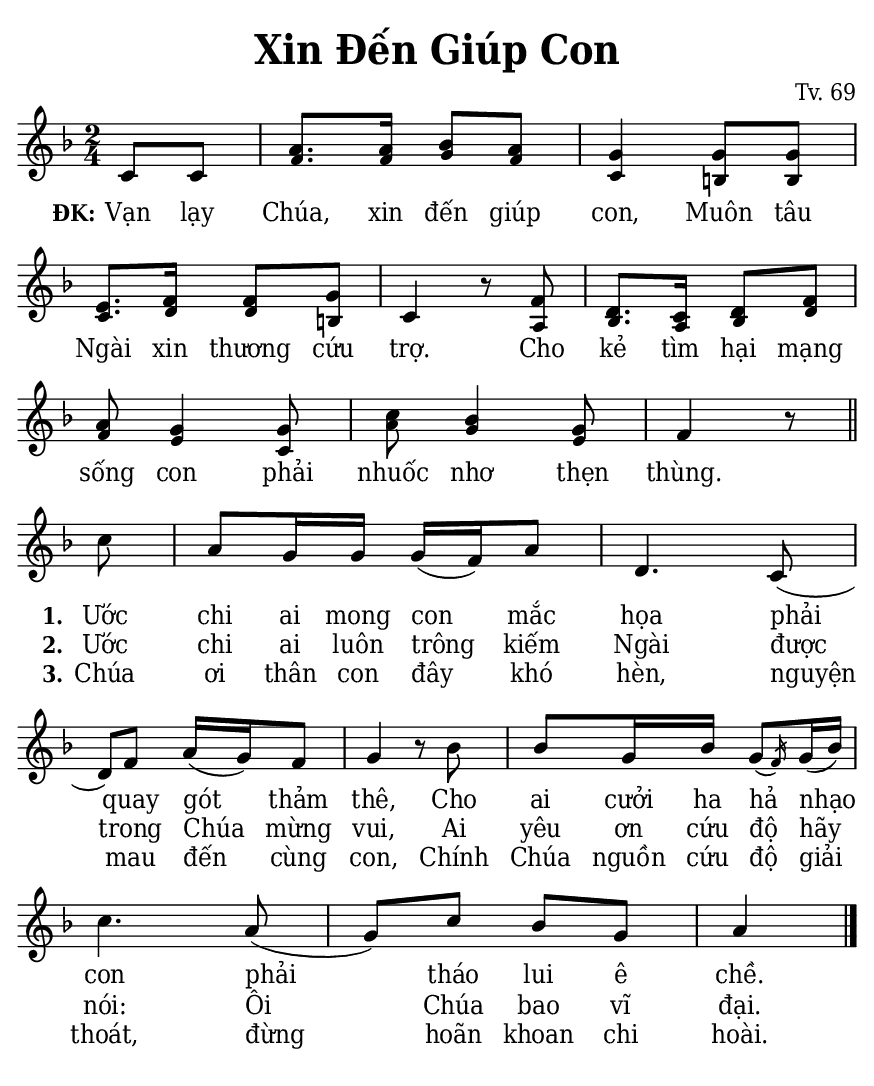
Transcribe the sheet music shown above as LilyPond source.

% Cài đặt chung\
\version "2.22.1"
\include "english.ly"

\header {
  title = \markup { \fontsize #1 "Xin Đến Giúp Con" }
  composer = "Tv. 69"
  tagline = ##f
}

% Nhạc phiên khúc
nhacPhienKhucSop = \relative c' {
  \partial 4 c8 c |
  a'8. a16 bf8 a |
  g4 g8 g |
  e8. f16 f8 g |
  c,4 r8 f |
  d8. c16 d8 f |
  a g4 g8 |
  c bf4 g8 |
  f4 r8 \bar "||" \break
  
  c' |
  a g16 g g (f) a8 |
  d,4. c8 ( |
  d) f a16 (g) f8 |
  g4 r8 bf |
  bf g16 bf
  \afterGrace g8 ({
    \override Flag.stroke-style = #"grace"
    f16)}
  \revert Flag.stroke-style
  g (bf) |
  c4. a8 ( |
  g) c bf g |
  a4 \bar "|."
}

nhacPhienKhucAlto = \relative c' {
  c8 c |
  f8. f16 g8 f |
  c4 b!8 b |
  c8. d16 d8 b! |
  c4 r8 a |
  bf8. a16 bf8 d |
  f e4 c8 |
  a' g4 e8 |
  f4 r8
}

% Lời phiên khúc
loiPhienKhucSop = \lyrics {
  \set stanza = "ĐK:"
  Vạn lạy Chúa, xin đến giúp con,
  Muôn tâu Ngài xin thương cứu trợ.
  Cho kẻ tìm hại mạng sống con phải nhuốc nhơ thẹn thùng.
  <<
    {
      \set stanza = "1."
      Ước chi ai mong con mắc họa
      phải quay gót thảm thê,
      Cho ai cưởi ha hả nhạo con
      phải tháo lui ê chề.
    }
    \new Lyrics {
	    \set associatedVoice = "beSop"
	    \set stanza = "2."
	    Ước chi ai luôn trông kiếm Ngài
	    được trong Chúa mừng vui,
	    Ai yêu ơn cứu độ hãy nói:
	    Ôi Chúa bao vĩ đại.
    }
    \new Lyrics {
	    \set associatedVoice = "beSop"
	    \set stanza = "3."
	    Chúa ơi thân con đây khó hèn,
	    nguyện mau đến cùng con,
	    Chính Chúa nguồn cứu độ giải thoát,
	    đừng hoãn khoan chi hoài.
    }
  >>
}

% Dàn trang
\paper {
  #(set-paper-size "a5")
  top-margin = 3\mm
  bottom-margin = 3\mm
  left-margin = 3\mm
  right-margin = 3\mm
  indent = #0
  #(define fonts
	 (make-pango-font-tree "Deja Vu Serif Condensed"
	 		       "Deja Vu Serif Condensed"
			       "Deja Vu Serif Condensed"
			       (/ 20 20)))
  print-page-number = ##f
  system-system-spacing = #'((basic-distance . 0.1) (padding . 2.5))
}

TongNhip = {
  \key f \major \time 2/4
  \set Timing.beamExceptions = #'()
  \set Timing.baseMoment = #(ly:make-moment 1/4)
}

% Đổi kích thước nốt cho bè phụ
notBePhu =
#(define-music-function (font-size music) (number? ly:music?)
   (for-some-music
     (lambda (m)
       (if (music-is-of-type? m 'rhythmic-event)
           (begin
             (set! (ly:music-property m 'tweaks)
                   (cons `(font-size . ,font-size)
                         (ly:music-property m 'tweaks)))
             #t)
           #f))
     music)
   music)

\score {
  \new ChoirStaff <<
    \new Staff \with {
        \consists "Merge_rests_engraver"
        printPartCombineTexts = ##f
      }
      <<
      \new Voice \TongNhip \partCombine 
        \nhacPhienKhucSop
        \notBePhu -1 { \nhacPhienKhucAlto }
      \new NullVoice = beSop \nhacPhienKhucSop
      \new Lyrics \lyricsto beSop \loiPhienKhucSop
      >>
  >>
  \layout {
    \override Lyrics.LyricSpace.minimum-distance = #2
    \override Score.BarNumber.break-visibility = ##(#f #f #f)
    \override Score.SpacingSpanner.uniform-stretching = ##t
  } 
}
